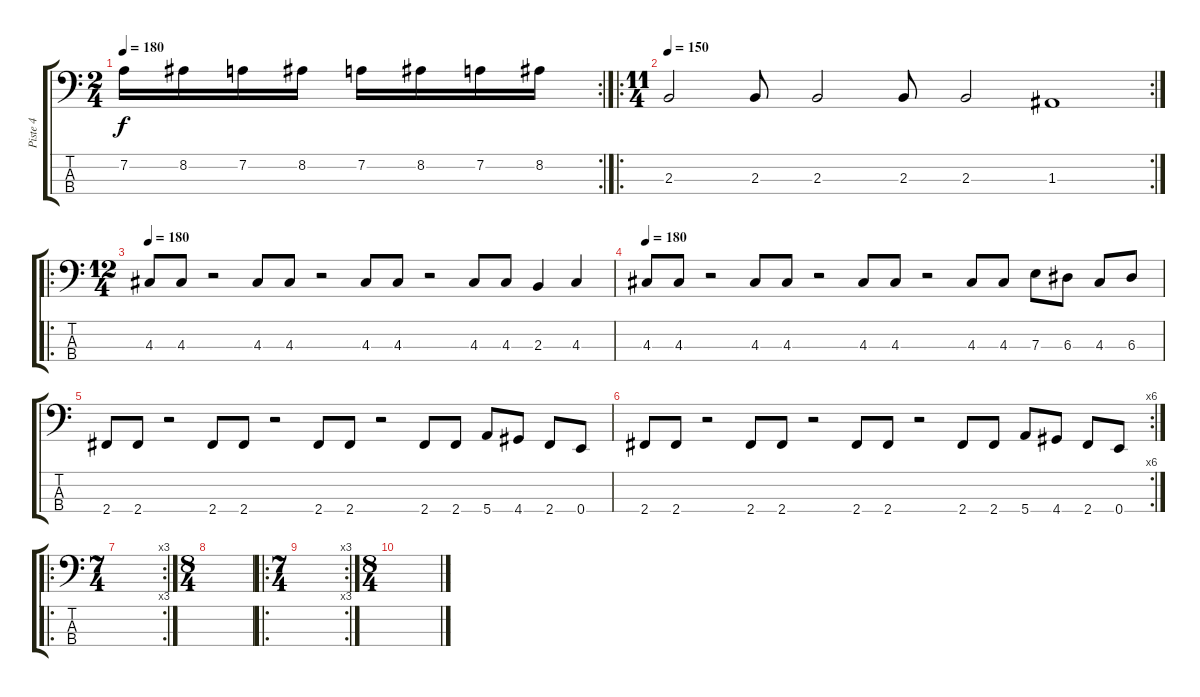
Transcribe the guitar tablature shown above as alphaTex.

\track ("Piste 4" "Piste 4") {instrument acousticguitarnylon}
\staff {score tabs}
\tuning (G2 D2 A1 E1) {hide}
\rc 2
\ts (2 4)
\tempo 180
\clef f4
\ks c
7.2.16{dy f} 8.2.16 7.2.16 8.2.16 7.2.16 8.2.16 7.2.16 8.2.16 |
\ro
\rc 2
\ts (11 4)
\tempo 150
2.3.2 2.3.8 2.3.2 2.3.8 2.3.2 1.3.1 |
\ro
\ts (12 4)
\tempo 150
\tempo 180
4.3.8 4.3.8 r.2 4.3.8 4.3.8 r.2 4.3.8 4.3.8 r.2 4.3.8 4.3.8 2.3.4 4.3.4 |
\tempo 180
4.3.8 4.3.8 r.2 4.3.8 4.3.8 r.2 4.3.8 4.3.8 r.2 4.3.8 4.3.8 7.3.8 6.3.8 4.3.8 6.3.8 |
2.4.8 2.4.8 r.2 2.4.8 2.4.8 r.2 2.4.8 2.4.8 r.2 2.4.8 2.4.8 5.4.8 4.4.8 2.4.8 0.4.8 |
\rc 6
2.4.8 2.4.8 r.2 2.4.8 2.4.8 r.2 2.4.8 2.4.8 r.2 2.4.8 2.4.8 5.4.8 4.4.8 2.4.8 0.4.8 |
\ro
\rc 3
\ts (7 4)
|
\ts (8 4)
|
\ro
\rc 3
\ts (7 4)
|
\ts (8 4)
